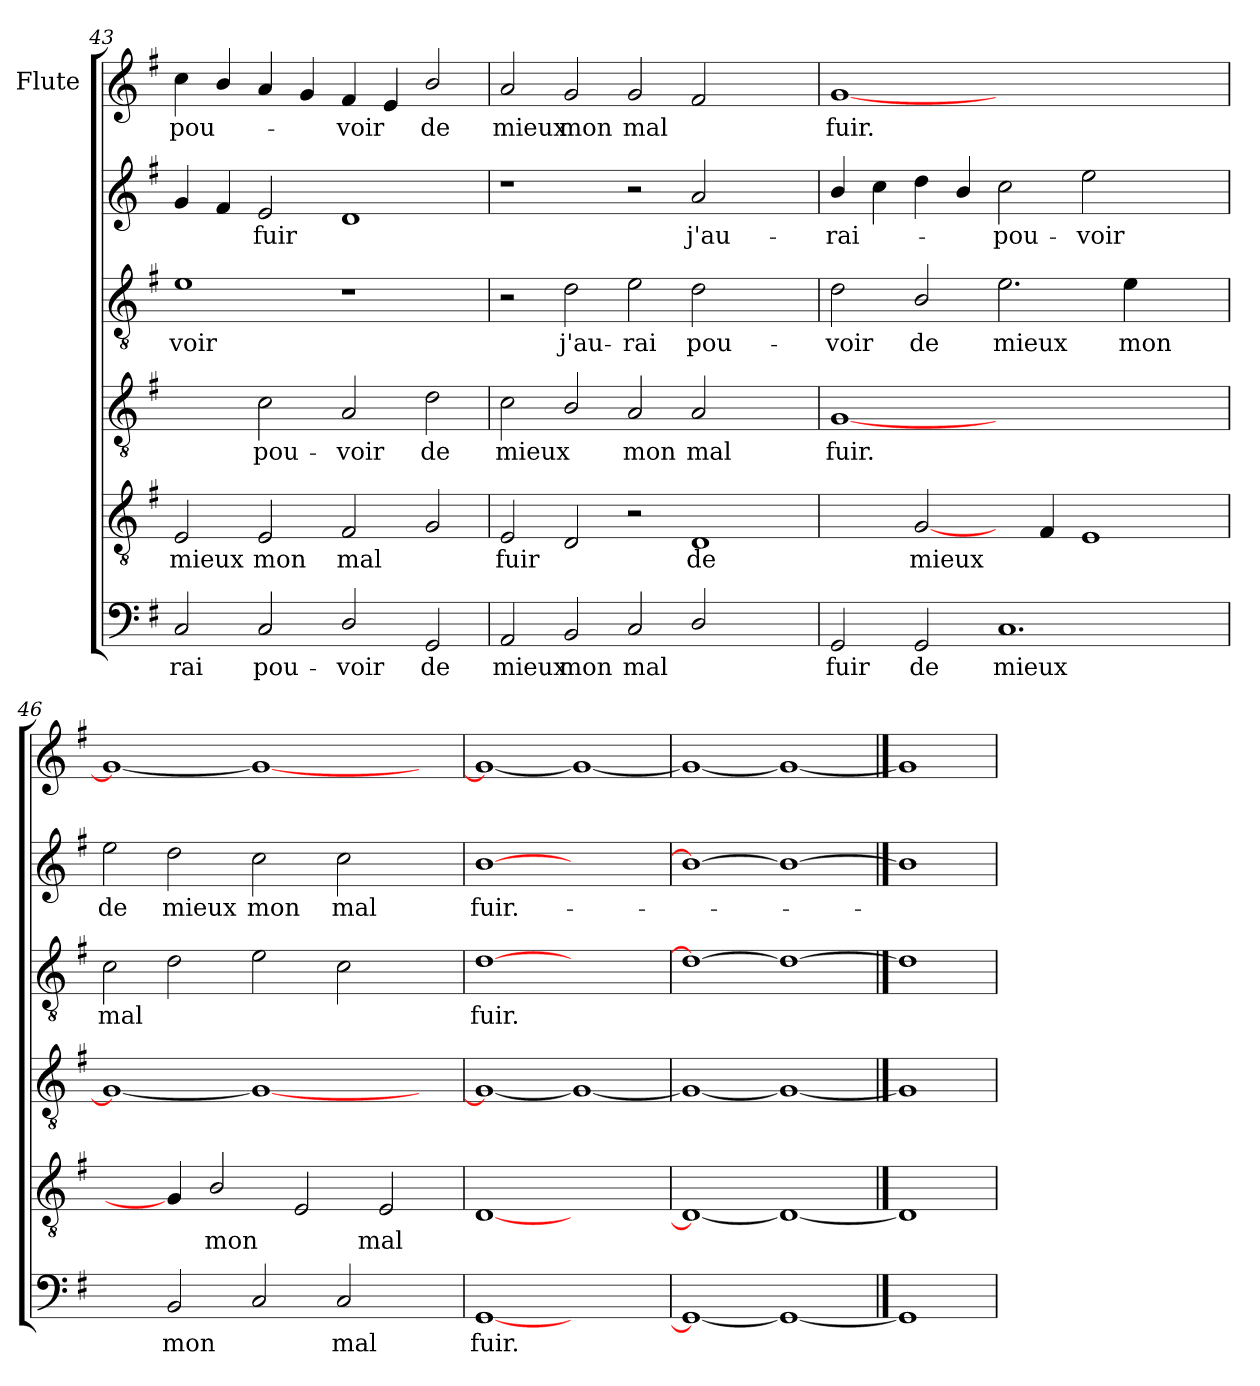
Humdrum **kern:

**kern	**text	**kern	**text	**kern	**text	**kern	**text	**kern	**text	**kern	**text
*part6	*part6	*part5	*part5	*part4	*part4	*part3	*part3	*part2	*part2	*part1	*part1
*staff6	*staff6	*staff5	*staff5	*staff4	*staff4	*staff3	*staff3	*staff2	*staff2	*staff1	*staff1
*	*	*	*	*	*	*	*	*	*	*I"Flute	*
*clefF4	*	*clefGv2	*	*clefGv2	*	*clefGv2	*	*clefG2	*	*clefG2	*
*ITrd1c2	*	*ITrd1c2	*	*ITrd1c2	*	*ITrd1c2	*	*ITrd1c2	*	*ITrd1c2	*
*k[b-]	*	*k[b-]	*	*k[b-]	*	*k[b-]	*	*k[b-]	*	*k[b-]	*
*F:	*	*F:	*	*F:	*	*F:	*	*F:	*	*F:	*
=43	=43	=43	=43	=43	=43	=43	=43	=43	=43	=43	=43
!	!LO:LY:b	!	!LO:LY:b	!	!	!	!LO:LY:b	!	!	!	!LO:LY:b
2BB-/	-rai	2D/	mieux	2F/yy	.	1d	-voir	4f/	.	4b-\	-pou-
.	.	.	.	.	.	.	.	4e/	.	4a/	.
!	!LO:LY:b	!	!LO:LY:b	!	!LO:LY:b	!	!	!	!LO:LY:b	!	!
2BB-/	pou-	2D/	mon	2B-\	pou-	.	.	2d/	fuir	4g/	.
.	.	.	.	.	.	.	.	.	.	4f/	.
!	!LO:LY:b	!	!LO:LY:b	!	!LO:LY:b	!	!	!	!	!	!LO:LY:b
2C/	-voir	2E/	mal	2G/	-voir	1r	.	1c	.	4e/	-voir
.	.	.	.	.	.	.	.	.	.	4d/	.
!	!LO:LY:b	!	!	!	!LO:LY:b	!	!	!	!	!	!LO:LY:b
2FF/	de	2F/	.	2c\	de	.	.	.	.	2a/	de
=44	=44	=44	=44	=44	=44	=44	=44	=44	=44	=44	=44
!	!LO:LY:b	!	!LO:LY:b	!	!LO:LY:b	!	!	!	!	!	!LO:LY:b
2GG/	mieux	2D/	fuir	2B-\	mieux	2r	.	1r	.	2g/	mieux
!	!LO:LY:b	!	!	!	!	!	!LO:LY:b	!	!	!	!LO:LY:b
2AA/	mon	2C/	.	2A/	.	2c\	j'au-	.	.	2f/	mon
!	!LO:LY:b	!	!	!	!LO:LY:b	!	!LO:LY:b	!	!	!	!LO:LY:b
2BB-/	mal	2r	.	2G/	mon	2d\	-rai	2r	.	2f/	mal
!	!	!	!LO:LY:b	!	!LO:LY:b	!	!LO:LY:b	!	!LO:LY:b	!	!
2C/	.	1C	de	2G/	mal	2c\	pou-	2g/	j'au-	2e/	.
2ryy	.	.	.	2ryy	.	2ryy	.	2ryy	.	2ryy	.
!!LO:LB:g=z
=45	=45	=45	=45	=45	=45	=45	=45	=45	=45	=45	=45
!	!LO:LY:b	!	!	!	!LO:LY:b	!	!LO:LY:b	!	!LO:LY:b	!	!LO:LY:b
2FF/	fuir	2C/yy	.	[1F	fuir.	2c\	-voir	4a/	-rai-	[1f	fuir.
.	.	.	.	.	.	.	.	4b-\	.	.	.
!	!LO:LY:b	!	!LO:LY:b	!	!	!	!LO:LY:b	!	!	!	!
2FF/	de	[2F/	mieux	.	.	2A/	de	4cc\	.	.	.
.	.	.	.	.	.	.	.	4a/	.	.	.
!	!LO:LY:b	!	!	!	!	!	!LO:LY:b	!	!LO:LY:b	!	!
1.BB-	mieux	4ryy	.	1.ryy	.	2.d\	mieux	2b-\	-pou-	1.ryy	.
.	.	4E/	.	.	.	.	.	.	.	.	.
!	!	!	!	!	!	!	!	!	!LO:LY:b	!	!
.	.	1D	.	.	.	.	.	2dd\	-voir	.	.
!	!	!	!	!	!	!	!LO:LY:b	!	!	!	!
.	.	.	.	.	.	4d\	mon	.	.	.	.
.	.	.	.	.	.	2ryy	.	2ryy	.	.	.
=46	=46	=46	=46	=46	=46	=46	=46	=46	=46	=46	=46
!	!	!	!	!	!	!	!LO:LY:b	!	!LO:LY:b	!	!
2BB-/yy	.	2D/yy	.	1F_	.	2B-\	mal	2dd\	de	1f_	.
!	!LO:LY:b	!	!	!	!	!	!	!	!LO:LY:b	!	!
2AA/	mon	4F/]	.	.	.	2c\	.	2cc\	mieux	.	.
!	!	!	!LO:LY:b	!	!	!	!	!	!	!	!
.	.	2A/	mon	.	.	.	.	.	.	.	.
!	!	!	!	!	!	!	!	!	!LO:LY:b	!	!
2BB-/	.	.	.	1F_	.	2d\	.	2b-\	mon	1f_	.
.	.	2D/	.	.	.	.	.	.	.	.	.
!	!LO:LY:b	!	!	!	!	!	!	!	!LO:LY:b	!	!
2BB-/	mal	.	.	.	.	2B-\	.	2b-\	mal	.	.
!	!	!	!LO:LY:b	!	!	!	!	!	!	!	!
.	.	2D/	mal	.	.	.	.	.	.	.	.
4ryy	.	.	.	4ryy	.	4ryy	.	4ryy	.	4ryy	.
=47	=47	=47	=47	=47	=47	=47	=47	=47	=47	=47	=47
!	!LO:LY:b	!	!	!	!	!	!LO:LY:b	!	!LO:LY:b	!	!
[1FF	fuir.	[1C	.	1F_	.	[1c	fuir.	[1a	fuir.-	1f_	.
1ryy	.	1ryy	.	1F_	.	1ryy	.	1ryy	.	1f_	.
=48	=48	=48	=48	=48	=48	=48	=48	=48	=48	=48	=48
1FF_	.	1C_	.	1F_	.	1c_	.	1a_	.	1f_	.
1FF_	.	1C_	.	1F_	.	1c_	.	1a_	.	1f_	.
==49	==49	==49	==49	==49	==49	==49	==49	==49	==49	==49	==49
1FF]	.	1C]	.	1F]	.	1c]	.	1a]	.	1f]	.
=	=	=	=	=	=	=	=	=	=	=	=
*-	*-	*-	*-	*-	*-	*-	*-	*-	*-	*-	*-
